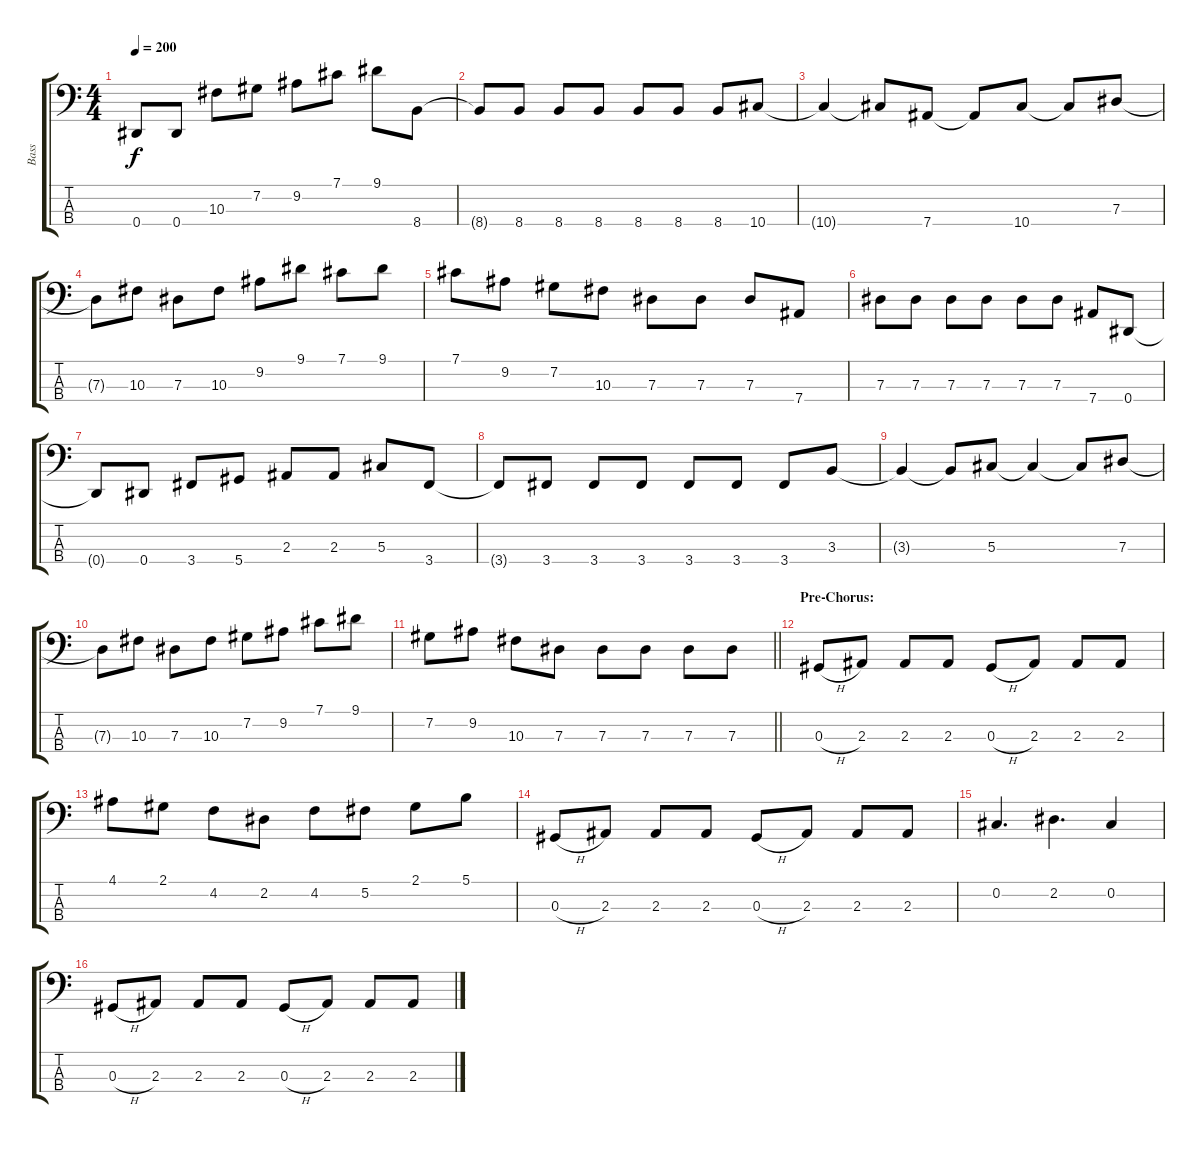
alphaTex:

\track ("Bass" "Bass") {instrument electricbassfinger}
\staff {score tabs}
\tuning (Gb2 Db2 Ab1 Eb1) {hide}
\ts (4 4)
\tempo 200
\clef f4
\ks c
0.4{t}.8{dy f} 0.4.8 10.3.8 7.2.8 9.2.8 7.1.8 9.1.8 8.4.8 |
8.4{t}.8 8.4.8 8.4.8 8.4.8 8.4.8 8.4.8 8.4.8 10.4.8 |
10.4{t}.4 10.4{t}.8 7.4.8 7.4{t}.8 10.4.8 10.4{t}.8 7.3.8 |
7.3{t}.8 10.3.8 7.3.8 10.3.8 9.2.8 9.1.8 7.1.8 9.1.8 |
7.1.8 9.2.8 7.2.8 10.3.8 7.3.8 7.3.8 7.3.8 7.4.8 |
7.3.8 7.3.8 7.3.8 7.3.8 7.3.8 7.3.8 7.4.8 0.4.8 |
0.4{t}.8 0.4.8 3.4.8 5.4.8 2.3.8 2.3.8 5.3.8 3.4.8 |
3.4{t}.8 3.4.8 3.4.8 3.4.8 3.4.8 3.4.8 3.4.8 3.3.8 |
3.3{t}.4 3.3{t}.8 5.3.8 5.3{t}.4 5.3{t}.8 7.3.8 |
7.3{t}.8 10.3.8 7.3.8 10.3.8 7.2.8 9.2.8 7.1.8 9.1.8 |
\barLineRight lightlight
7.2.8 9.2.8 10.3.8 7.3.8 7.3.8 7.3.8 7.3.8 7.3.8 |
\section ("" "Pre-Chorus:")
0.3{h}.8 2.3.8 2.3.8 2.3.8 0.3{h}.8 2.3.8 2.3.8 2.3.8 |
4.1.8 2.1.8 4.2.8 2.2.8 4.2.8 5.2.8 2.1.8 5.1.8 |
0.3{h}.8 2.3.8 2.3.8 2.3.8 0.3{h}.8 2.3.8 2.3.8 2.3.8 |
0.2.4{d} 2.2.4{d} 0.2.4 |
0.3{h}.8 2.3.8 2.3.8 2.3.8 0.3{h}.8 2.3.8 2.3.8 2.3.8
